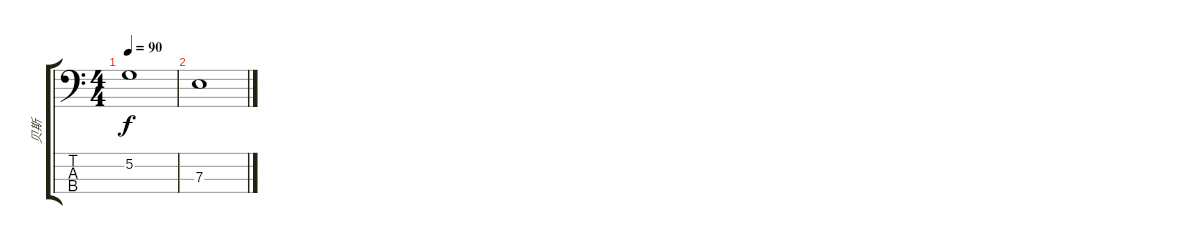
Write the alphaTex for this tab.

\track ("贝斯" "贝斯") {instrument electricbassfinger}
\staff {score tabs}
\tuning (G2 D2 A1 E1) {hide}
\ts (4 4)
\tempo 90
\clef f4
\ks c
5.2.1{dy f} |
7.3{t}.1
